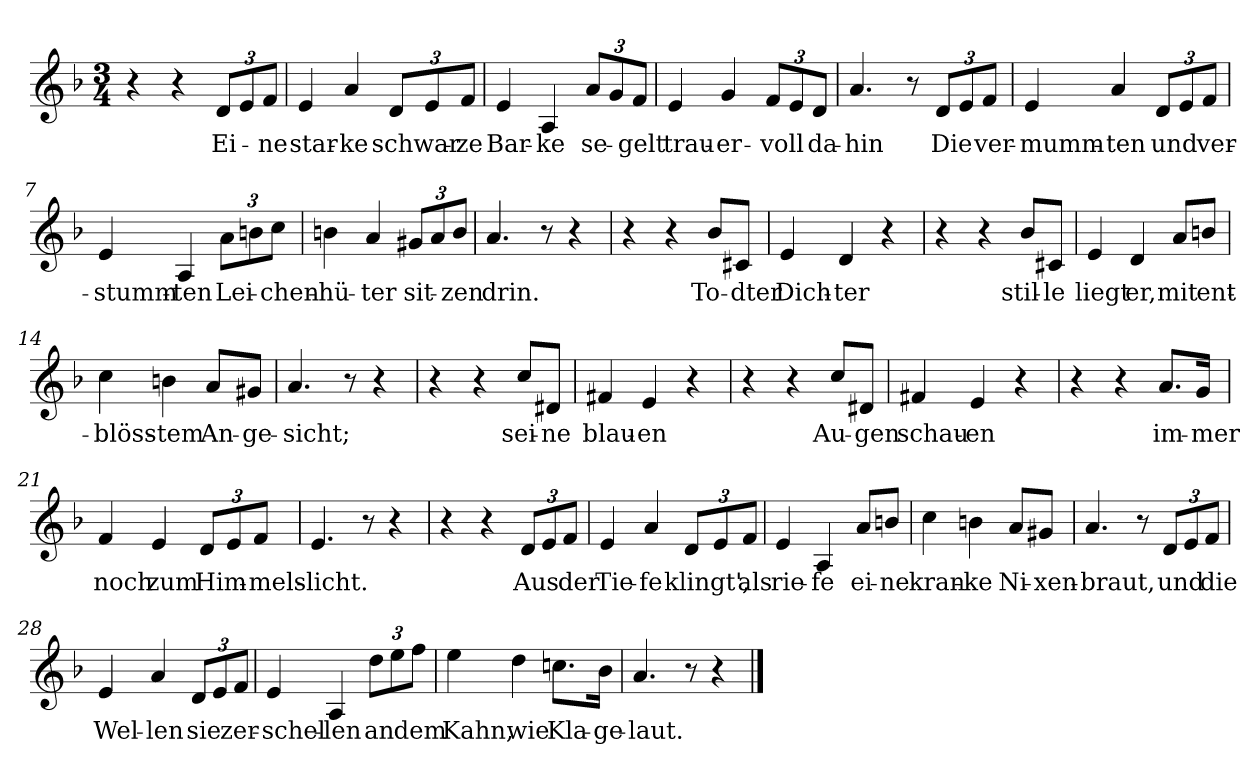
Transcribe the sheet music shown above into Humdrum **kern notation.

**kern	**text
*part1	*part1
*staff1	*staff1
*clefG2	*
*k[b-]	*
*M3/4	*
=1	=1
4r	.
4r	.
!	!LO:LY:b
12d/L	Ei-
12e/	.
!	!LO:LY:b
12f/J	-ne
=2	=2
!	!LO:LY:b
4e/	star-
!	!LO:LY:b
4a/	-ke
!	!LO:LY:b
12d/L	schwar-
12e/	.
!	!LO:LY:b
12f/J	-ze
=3	=3
!	!LO:LY:b
4e/	Bar-
!	!LO:LY:b
4A/	-ke
!	!LO:LY:b
12a/L	se-
12g/	.
!	!LO:LY:b
12f/J	-gelt
=4	=4
!	!LO:LY:b
4e/	trau-
!	!LO:LY:b
4g/	-er-
!	!LO:LY:b
12f/L	-voll
12e/	.
!	!LO:LY:b
12d/J	da-
=5	=5
!	!LO:LY:b
4.a/	-hin
8r	.
!	!LO:LY:b
12d/L	Die
12e/	.
!	!LO:LY:b
12f/J	ver-
=6	=6
!	!LO:LY:b
4e/	-mumm-
!	!LO:LY:b
4a/	-ten
!	!LO:LY:b
12d/L	und
12e/	.
!	!LO:LY:b
12f/J	ver-
!!LO:LB:g=z
=7	=7
!	!LO:LY:b
4e/	-stumm-
!	!LO:LY:b
4A/	-ten
!	!LO:LY:b
12a\L	Lei-
12bn\	.
!	!LO:LY:b
12cc\J	-chen-
=8	=8
!	!LO:LY:b
4bn\	-hü-
!	!LO:LY:b
4a/	-ter
!	!LO:LY:b
12g#X/L	sit-
12a/	.
!	!LO:LY:b
12b/J	-zen
=9	=9
!	!LO:LY:b
4.a/	drin.
8r	.
4r	.
=10	=10
4r	.
4r	.
!	!LO:LY:b
8b-/L	To-
!	!LO:LY:b
8c#X/J	-dter
=11	=11
!	!LO:LY:b
4e/	Dich-
!	!LO:LY:b
4d/	-ter
4r	.
=12	=12
4r	.
4r	.
!	!LO:LY:b
8b-/L	stil-
!	!LO:LY:b
8c#X/J	-le
=13	=13
!	!LO:LY:b
4e/	liegt
!	!LO:LY:b
4d/	er,
!	!LO:LY:b
8a/L	mit
!	!LO:LY:b
8bn/J	ent-
=14	=14
!	!LO:LY:b
4cc\	-blöss-
!	!LO:LY:b
4bn\	-tem
!	!LO:LY:b
8a/L	An-
!	!LO:LY:b
8g#X/J	-ge-
!!LO:LB:g=z
=15	=15
!	!LO:LY:b
4.a/	-sicht;
8r	.
4r	.
=16	=16
4r	.
4r	.
!	!LO:LY:b
8cc/L	sei-
!	!LO:LY:b
8d#X/J	-ne
=17	=17
!	!LO:LY:b
4f#X/	blau-
!	!LO:LY:b
4e/	-en
4r	.
=18	=18
4r	.
4r	.
!	!LO:LY:b
8cc/L	Au-
!	!LO:LY:b
8d#X/J	-gen
=19	=19
!	!LO:LY:b
4f#X/	schau-
!	!LO:LY:b
4e/	-en
4r	.
=20	=20
4r	.
4r	.
!	!LO:LY:b
8.a/L	im-
!	!LO:LY:b
16g/Jk	-mer
=21	=21
!	!LO:LY:b
4f/	noch
!	!LO:LY:b
4e/	zum
!	!LO:LY:b
12d/L	Him-
12e/	.
!	!LO:LY:b
12f/J	-mels-
=22	=22
!	!LO:LY:b
4.e/	-licht.
8r	.
4r	.
=23	=23
4r	.
4r	.
!	!LO:LY:b
12d/L	Aus
12e/	.
!	!LO:LY:b
12f/J	der
!!LO:LB:g=z
=24	=24
!	!LO:LY:b
4e/	Tie-
!	!LO:LY:b
4a/	-fe
!	!LO:LY:b
12d/L	klingt',
12e/	.
!	!LO:LY:b
12f/J	als
=25	=25
!	!LO:LY:b
4e/	rie-
!	!LO:LY:b
4A/	-fe
!	!LO:LY:b
8a/L	ei-
!	!LO:LY:b
8bn/J	-ne
=26	=26
!	!LO:LY:b
4cc\	kran-
!	!LO:LY:b
4bn\	-ke
!	!LO:LY:b
8a/L	Ni-
!	!LO:LY:b
8g#X/J	-xen-
=27	=27
!	!LO:LY:b
4.a/	-braut,
8r	.
!	!LO:LY:b
12d/L	und
12e/	.
!	!LO:LY:b
12f/J	die
=28	=28
!	!LO:LY:b
4e/	Wel-
!	!LO:LY:b
4a/	-len
!	!LO:LY:b
12d/L	sie
12e/	.
!	!LO:LY:b
12f/J	zer-
=29	=29
!	!LO:LY:b
4e/	-schel-
!	!LO:LY:b
4A/	-len
!	!LO:LY:b
12dd\L	an
12ee\	.
!	!LO:LY:b
12ff\J	dem
=30	=30
!	!LO:LY:b
4ee\	Kahn,
!	!LO:LY:b
4dd\	wie
!	!LO:LY:b
8.ccn\L	Kla-
!	!LO:LY:b
16b-\Jk	-ge-
!!LO:LB:g=z
=31	=31
!	!LO:LY:b
4.a/	-laut.
8r	.
4r	.
==	==
*-	*-
